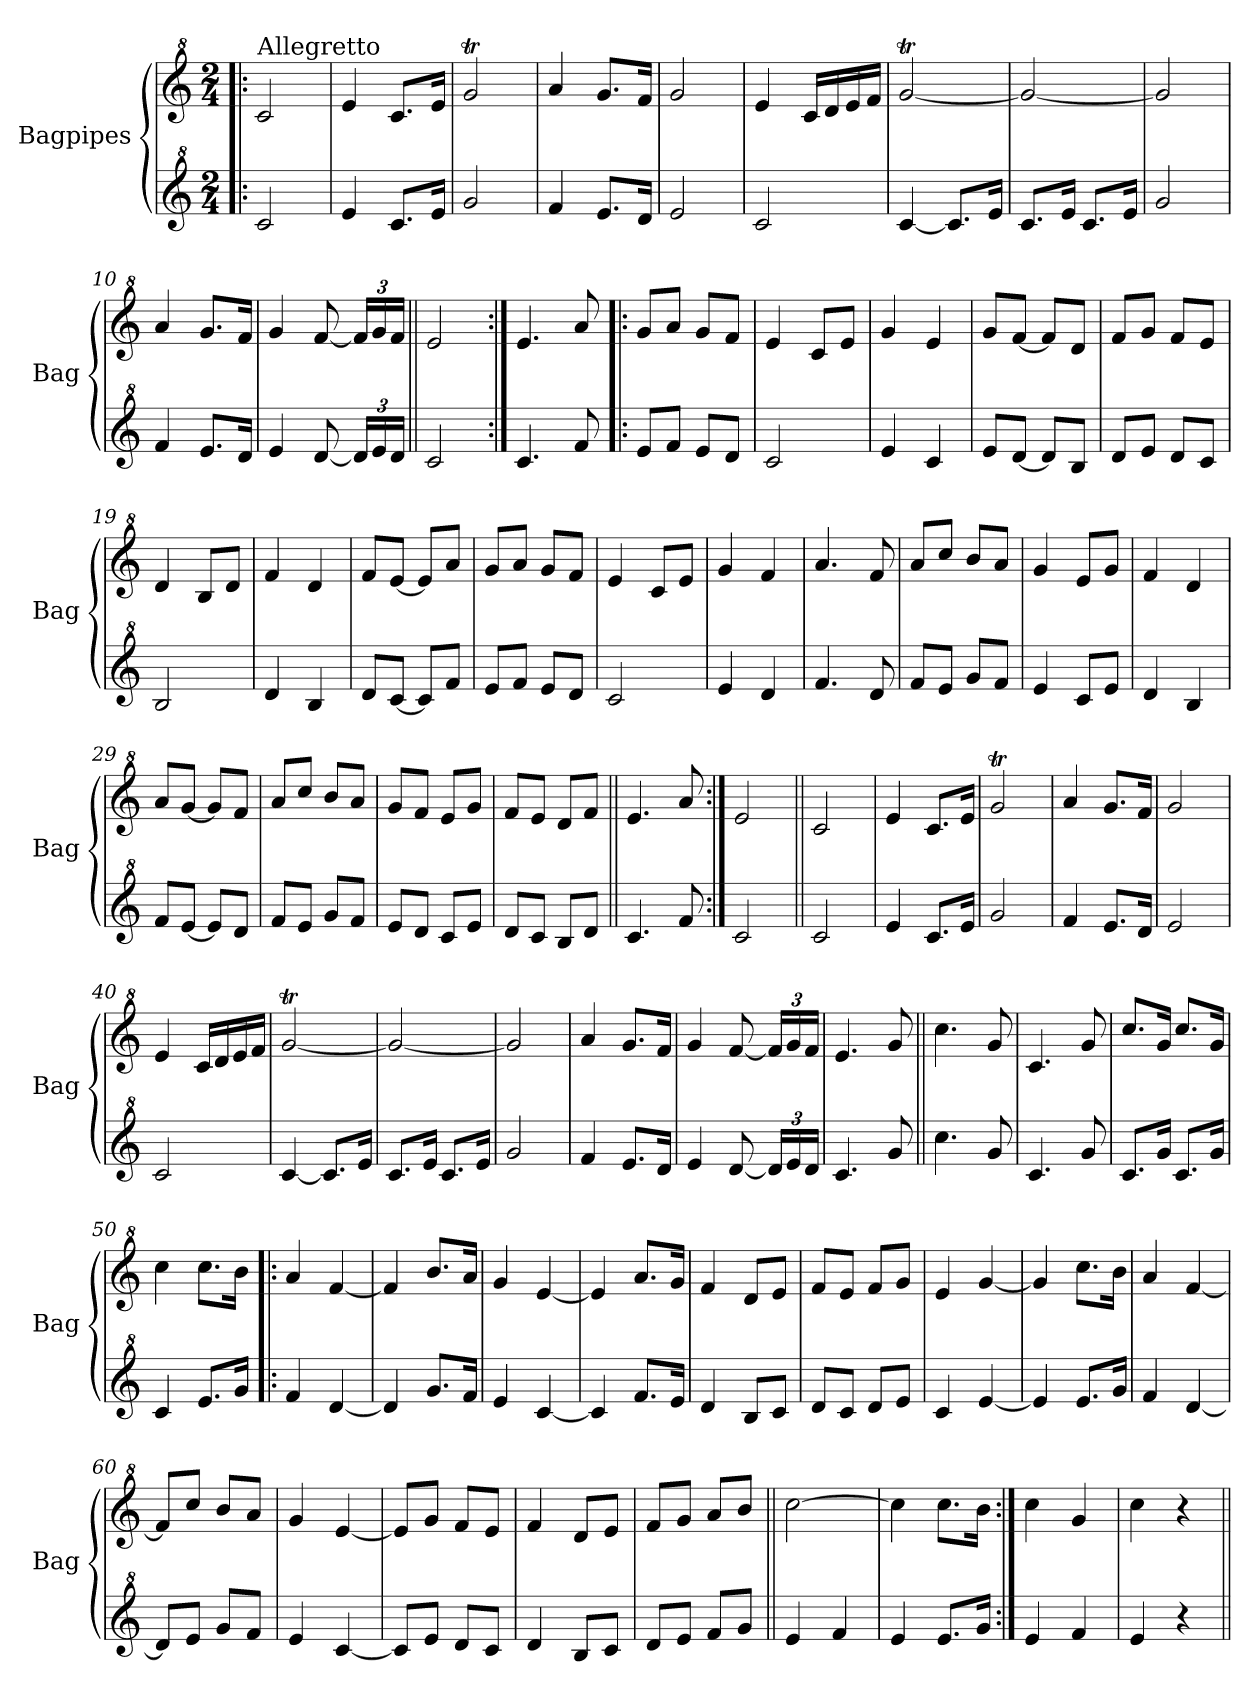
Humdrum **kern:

**kern	**kern
*part2	*part1
*staff2	*staff1
*I"Bagpipes	*I"Bagpipes
*I'Bag	*I'Bag
*clefG^2	*clefG^2
*k[]	*k[]
*C:	*C:
*M2/4	*M2/4
=1!|:	=1!|:
!	!LO:TX:a:t=Allegretto
2cc/	2cc/
=2	=2
4ee/	4ee/
8.cc/L	8.cc/L
16ee/Jk	16ee/Jk
=3	=3
2gg/	2ggT/
=4	=4
4ff/	4aa/
8.ee/L	8.gg/L
16dd/Jk	16ff/Jk
=5	=5
2ee/	2gg/
=6	=6
2cc/	4ee/
.	16cc/LL
.	16dd/
.	16ee/
.	16ff/JJ
=7	=7
[4cc/	[2ggT/
8.cc/L]	.
16ee/Jk	.
=8	=8
8.cc/L	2gg/_
16ee/Jk	.
8.cc/L	.
16ee/Jk	.
=9	=9
2gg/	2gg/]
=10	=10
4ff/	4aa/
8.ee/L	8.gg/L
16dd/Jk	16ff/Jk
=11	=11
4ee/	4gg/
[8dd/	[8ff/
*Xbrackettup	*Xbrackettup
24dd/LL]	24ff/LL]
24ee/	24gg/
24dd/JJ	24ff/JJ
=12||	=12||
2cc/	2ee/
!!LO:LB:g=z
=13:|!	=13:|!
4.cc/	4.ee/
8ff/	8aa/
=14!|:	=14!|:
8ee/L	8gg/L
8ff/J	8aa/J
8ee/L	8gg/L
8dd/J	8ff/J
=15	=15
2cc/	4ee/
.	8cc/L
.	8ee/J
=16	=16
4ee/	4gg/
4cc/	4ee/
=17	=17
8ee/L	8gg/L
[8dd/J	[8ff/J
8dd/L]	8ff/L]
8b/J	8dd/J
=18	=18
8dd/L	8ff/L
8ee/J	8gg/J
8dd/L	8ff/L
8cc/J	8ee/J
=19	=19
2b/	4dd/
.	8b/L
.	8dd/J
=20	=20
4dd/	4ff/
4b/	4dd/
=21	=21
8dd/L	8ff/L
[8cc/J	[8ee/J
8cc/L]	8ee/L]
8ff/J	8aa/J
=22	=22
8ee/L	8gg/L
8ff/J	8aa/J
8ee/L	8gg/L
8dd/J	8ff/J
=23	=23
2cc/	4ee/
.	8cc/L
.	8ee/J
=24	=24
4ee/	4gg/
4dd/	4ff/
!!LO:LB:g=z
=25	=25
4.ff/	4.aa/
8dd/	8ff/
=26	=26
8ff/L	8aa/L
8ee/J	8ccc/J
8gg/L	8bb/L
8ff/J	8aa/J
=27	=27
4ee/	4gg/
8cc/L	8ee/L
8ee/J	8gg/J
=28	=28
4dd/	4ff/
4b/	4dd/
=29	=29
8ff/L	8aa/L
[8ee/J	[8gg/J
8ee/L]	8gg/L]
8dd/J	8ff/J
=30	=30
8ff/L	8aa/L
8ee/J	8ccc/J
8gg/L	8bb/L
8ff/J	8aa/J
=31	=31
8ee/L	8gg/L
8dd/J	8ff/J
8cc/L	8ee/L
8ee/J	8gg/J
=32	=32
8dd/L	8ff/L
8cc/J	8ee/J
8b/L	8dd/L
8dd/J	8ff/J
=33||	=33||
4.cc/	4.ee/
8ff/	8aa/
=34:|!	=34:|!
2cc/	2ee/
=35||	=35||
2cc/	2cc/
=36	=36
4ee/	4ee/
8.cc/L	8.cc/L
16ee/Jk	16ee/Jk
=37	=37
2gg/	2ggT/
!!LO:LB:g=z
=38	=38
4ff/	4aa/
8.ee/L	8.gg/L
16dd/Jk	16ff/Jk
=39	=39
2ee/	2gg/
=40	=40
2cc/	4ee/
.	16cc/LL
.	16dd/
.	16ee/
.	16ff/JJ
=41	=41
[4cc/	[2ggT/
8.cc/L]	.
16ee/Jk	.
=42	=42
8.cc/L	2gg/_
16ee/Jk	.
8.cc/L	.
16ee/Jk	.
=43	=43
2gg/	2gg/]
=44	=44
4ff/	4aa/
8.ee/L	8.gg/L
16dd/Jk	16ff/Jk
=45	=45
4ee/	4gg/
[8dd/	[8ff/
24dd/LL]	24ff/LL]
24ee/	24gg/
24dd/JJ	24ff/JJ
=46	=46
4.cc/	4.ee/
8gg/	8gg/
=47||	=47||
4.ccc\	4.ccc\
8gg/	8gg/
=48	=48
4.cc/	4.cc/
8gg/	8gg/
!!LO:LB:g=z
=49	=49
8.cc/L	8.ccc/L
16gg/Jk	16gg/Jk
8.cc/L	8.ccc/L
16gg/Jk	16gg/Jk
=50	=50
4cc/	4ccc\
8.ee/L	8.ccc\L
16gg/Jk	16bb\Jk
=51!|:	=51!|:
4ff/	4aa/
[4dd/	[4ff/
=52	=52
4dd/]	4ff/]
8.gg/L	8.bb/L
16ff/Jk	16aa/Jk
=53	=53
4ee/	4gg/
[4cc/	[4ee/
=54	=54
4cc/]	4ee/]
8.ff/L	8.aa/L
16ee/Jk	16gg/Jk
=55	=55
4dd/	4ff/
8b/L	8dd/L
8cc/J	8ee/J
=56	=56
8dd/L	8ff/L
8cc/J	8ee/J
8dd/L	8ff/L
8ee/J	8gg/J
=57	=57
4cc/	4ee/
[4ee/	[4gg/
=58	=58
4ee/]	4gg/]
8.ee/L	8.ccc\L
16gg/Jk	16bb\Jk
=59	=59
4ff/	4aa/
[4dd/	[4ff/
=60	=60
8dd/L]	8ff/L]
8ee/J	8ccc/J
8gg/L	8bb/L
8ff/J	8aa/J
!!LO:LB:g=z
=61	=61
4ee/	4gg/
[4cc/	[4ee/
=62	=62
8cc/L]	8ee/L]
8ee/J	8gg/J
8dd/L	8ff/L
8cc/J	8ee/J
=63	=63
4dd/	4ff/
8b/L	8dd/L
8cc/J	8ee/J
=64	=64
8dd/L	8ff/L
8ee/J	8gg/J
8ff/L	8aa/L
8gg/J	8bb/J
=65||	=65||
4ee/	[2ccc\
4ff/	.
=66	=66
4ee/	4ccc\]
8.ee/L	8.ccc\L
16gg/Jk	16bb\Jk
=67:|!	=67:|!
4ee/	4ccc\
4ff/	4gg/
=68	=68
4ee/	4ccc\
4r	4r
=||	=||
*-	*-
